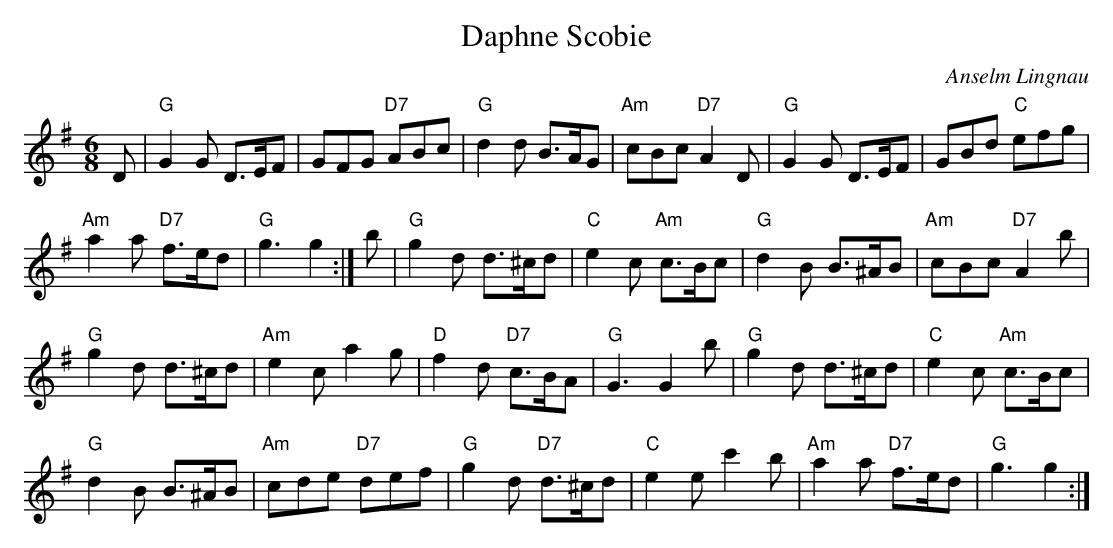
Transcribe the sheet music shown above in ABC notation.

X:1
T:Daphne Scobie
C:Anselm Lingnau
M:6/8
L:1/8
K:G
D|"G"G2G D>EF|GFG "D7"ABc|"G"d2d B>AG|"Am"cBc "D7"A2 D|\
  "G"G2G D>EF|GBd "C"efg|
                         "Am"a2a "D7"f>ed|"G"g3 g2:|\
b|"G"g2d d>^cd|"C"e2c "Am"c>Bc|"G"d2B B>^AB|"Am"cBc "D7"A2 b|
  "G"g2d d>^cd|"Am"e2c a2g|"D"f2d "D7"c>BA|"G"G3 G2 b|\
  "G"g2d d>^cd|"C"e2c "Am"c>Bc|
                               "G"d2B B>^AB|"Am"cde "D7"def|\
  "G"g2d "D7"d>^cd|"C"e2e c'2b|"Am"a2a "D7"f>ed|"G"g3 g2:|
